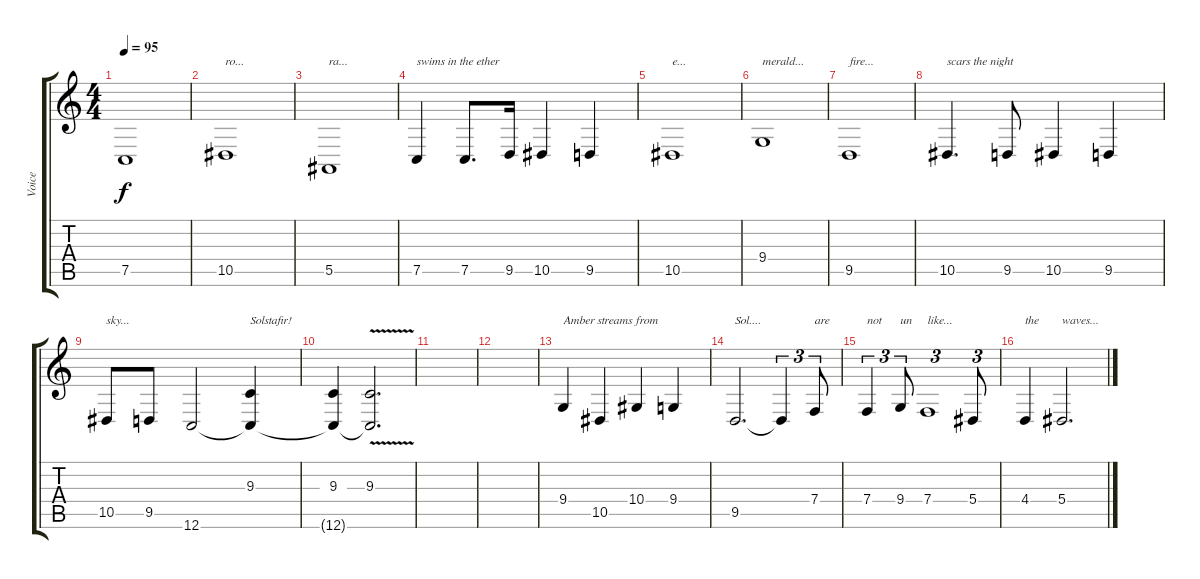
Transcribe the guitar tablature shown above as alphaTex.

\track ("Voice" "Voice") {instrument lead6voice}
\staff {score tabs}
\tuning (C4 G3 Eb3 Bb2 F2 C2) {hide}
\ts (4 4)
\tempo 95
\clef g2
\ks c
7.5.1{dy f} |
10.5.1{txt "ro..."} |
5.5.1{txt "ra..."} |
7.5.4{txt "swims in the ether"} 7.5.8{d} 9.5.16 10.5.4 9.5.4 |
10.5.1{txt "e..."} |
9.4.1{txt "merald..."} |
9.5.1{txt "fire..."} |
10.5.4{d txt "scars the night"} 9.5.8 10.5.4 9.5.4 |
10.5.8{txt "sky..."} 9.5.8 12.6.2 (9.3 12.6{t}).4{txt "Solstafir!"} |
(9.3 12.6{t}).4 (9.3{v} 12.6{t}).2{d} |
|
|
9.4.4{txt "Amber streams from"} 10.5.4 10.4.4 9.4.4 |
9.5.2{d txt "Sol...."} 9.5{t}.4{tu (3 2)} 7.4.8{tu (3 2) txt "are"} |
7.4.4{tu (3 2) txt "not"} 9.4.8{tu (3 2) txt "un"} 7.4.1{tu (3 2) txt "like..."} 5.4.8{tu (3 2)} |
4.4.4{txt "the"} 5.4.2{d txt "waves..."}
